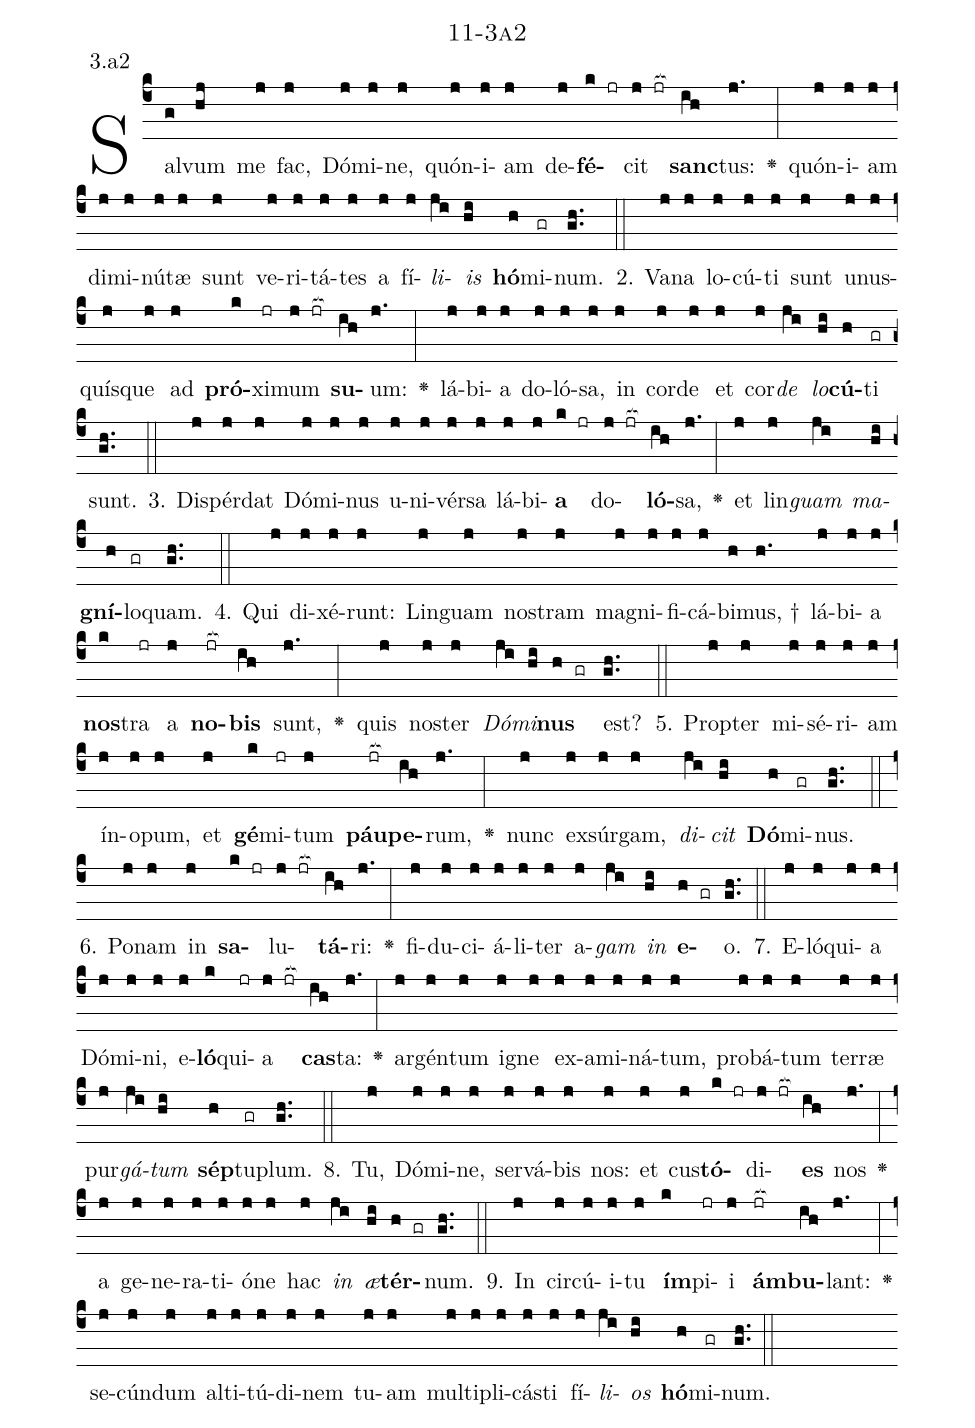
name: 11-3a2;
annotation: 3.a2;
%%
(c4)Sal(g)vum(hj) me(j) fac,(j) Dó(j)mi(j)ne,(j) quón(j)i(j)am(j) de(j)<b>fé</b>(k jr)cit(j jr[ocb:1{]) <b>sanc</b>(ih[ocb:0}])tus:(j.) <v>\greheightstar</v>(:) quón(j)i(j)am(j) di(j)mi(j)nú(j)tæ(j) sunt(j) ve(j)ri(j)tá(j)tes(j) a(j) fí(j)<i>li</i>(ji)<i>is</i>(hi) <b>hó</b>(h)mi(gr)num.(gh..) (::)
2. Va(j)na(j) lo(j)cú(j)ti(j) sunt(j) u(j)nus(j)quís(j)que(j) ad(j) <b>pró</b>(k)xi(jr)mum(j jr[ocb:1{]) <b>su</b>(ih[ocb:0}])um:(j.) <v>\greheightstar</v>(:) lá(j)bi(j)a(j) do(j)ló(j)sa,(j) in(j) cor(j)de(j) et(j) cor(j)<i>de</i>(ji) <i>lo</i>(hi)<b>cú</b>(h)ti(gr) sunt.(gh..) (::)
3. Dis(j)pér(j)dat(j) Dó(j)mi(j)nus(j) u(j)ni(j)vér(j)sa(j) lá(j)bi(j)<b>a</b>(k jr) do(j jr[ocb:1{])<b>ló</b>(ih[ocb:0}])sa,(j.) <v>\greheightstar</v>(:) et(j) lin(j)<i>guam</i>(ji) <i>ma</i>(hi)<b>gní</b>(h)lo(gr)quam.(gh..) (::)
4. Qui(j) di(j)xé(j)runt:(j) Lin(j)guam(j) nos(j)tram(j) ma(j)gni(j)fi(j)cá(j)bi(h)mus, †(h.) lá(j)bi(j)a(j) <b>nos</b>(k)tra(jr) a(j) <b>no</b>(jr[ocb:1{])<b>bis</b>(ih[ocb:0}]) sunt,(j.) <v>\greheightstar</v>(:) quis(j) nos(j)ter(j) <i>Dó</i>(ji)<i>mi</i>(hi)<b>nus</b>(h gr) est?(gh..) (::)
5. Prop(j)ter(j) mi(j)sé(j)ri(j)am(j) ín(j)o(j)pum,(j) et(j) <b>gé</b>(k)mi(jr)tum(j) <b>páu</b>(jr[ocb:1{])<b>pe</b>(ih[ocb:0}])rum,(j.) <v>\greheightstar</v>(:) nunc(j) ex(j)súr(j)gam,(j) <i>di</i>(ji)<i>cit</i>(hi) <b>Dó</b>(h)mi(gr)nus.(gh..) (::)
6. Po(j)nam(j) in(j) <b>sa</b>(k jr)lu(j jr[ocb:1{])<b>tá</b>(ih[ocb:0}])ri:(j.) <v>\greheightstar</v>(:) fi(j)du(j)ci(j)á(j)li(j)ter(j) a(j)<i>gam</i>(ji) <i>in</i>(hi) <b>e</b>(h gr)o.(gh..) (::)
7. E(j)ló(j)qui(j)a(j) Dó(j)mi(j)ni,(j) e(j)<b>ló</b>(k)qui(jr)a(j jr[ocb:1{]) <b>cas</b>(ih[ocb:0}])ta:(j.) <v>\greheightstar</v>(:) ar(j)gén(j)tum(j) i(j)gne(j) ex(j)a(j)mi(j)ná(j)tum,(j) pro(j)bá(j)tum(j) ter(j)ræ(j) pur(j)<i>gá</i>(ji)<i>tum</i>(hi) <b>sép</b>(h)tu(gr)plum.(gh..) (::)
8. Tu,(j) Dó(j)mi(j)ne,(j) ser(j)vá(j)bis(j) nos:(j) et(j) cus(j)<b>tó</b>(k jr)di(j jr[ocb:1{])<b>es</b>(ih[ocb:0}]) nos(j.) <v>\greheightstar</v>(:) a(j) ge(j)ne(j)ra(j)ti(j)ó(j)ne(j) hac(j) <i>in</i>(ji) <i>æ</i>(hi)<b>tér</b>(h gr)num.(gh..) (::)
9. In(j) cir(j)cú(j)i(j)tu(j) <b>ím</b>(k)pi(jr)i(j) <b>ám</b>(jr[ocb:1{])<b>bu</b>(ih[ocb:0}])lant:(j.) <v>\greheightstar</v>(:) se(j)cún(j)dum(j) al(j)ti(j)tú(j)di(j)nem(j) tu(j)am(j) mul(j)ti(j)pli(j)cás(j)ti(j) fí(j)<i>li</i>(ji)<i>os</i>(hi) <b>hó</b>(h)mi(gr)num.(gh..) (::)
